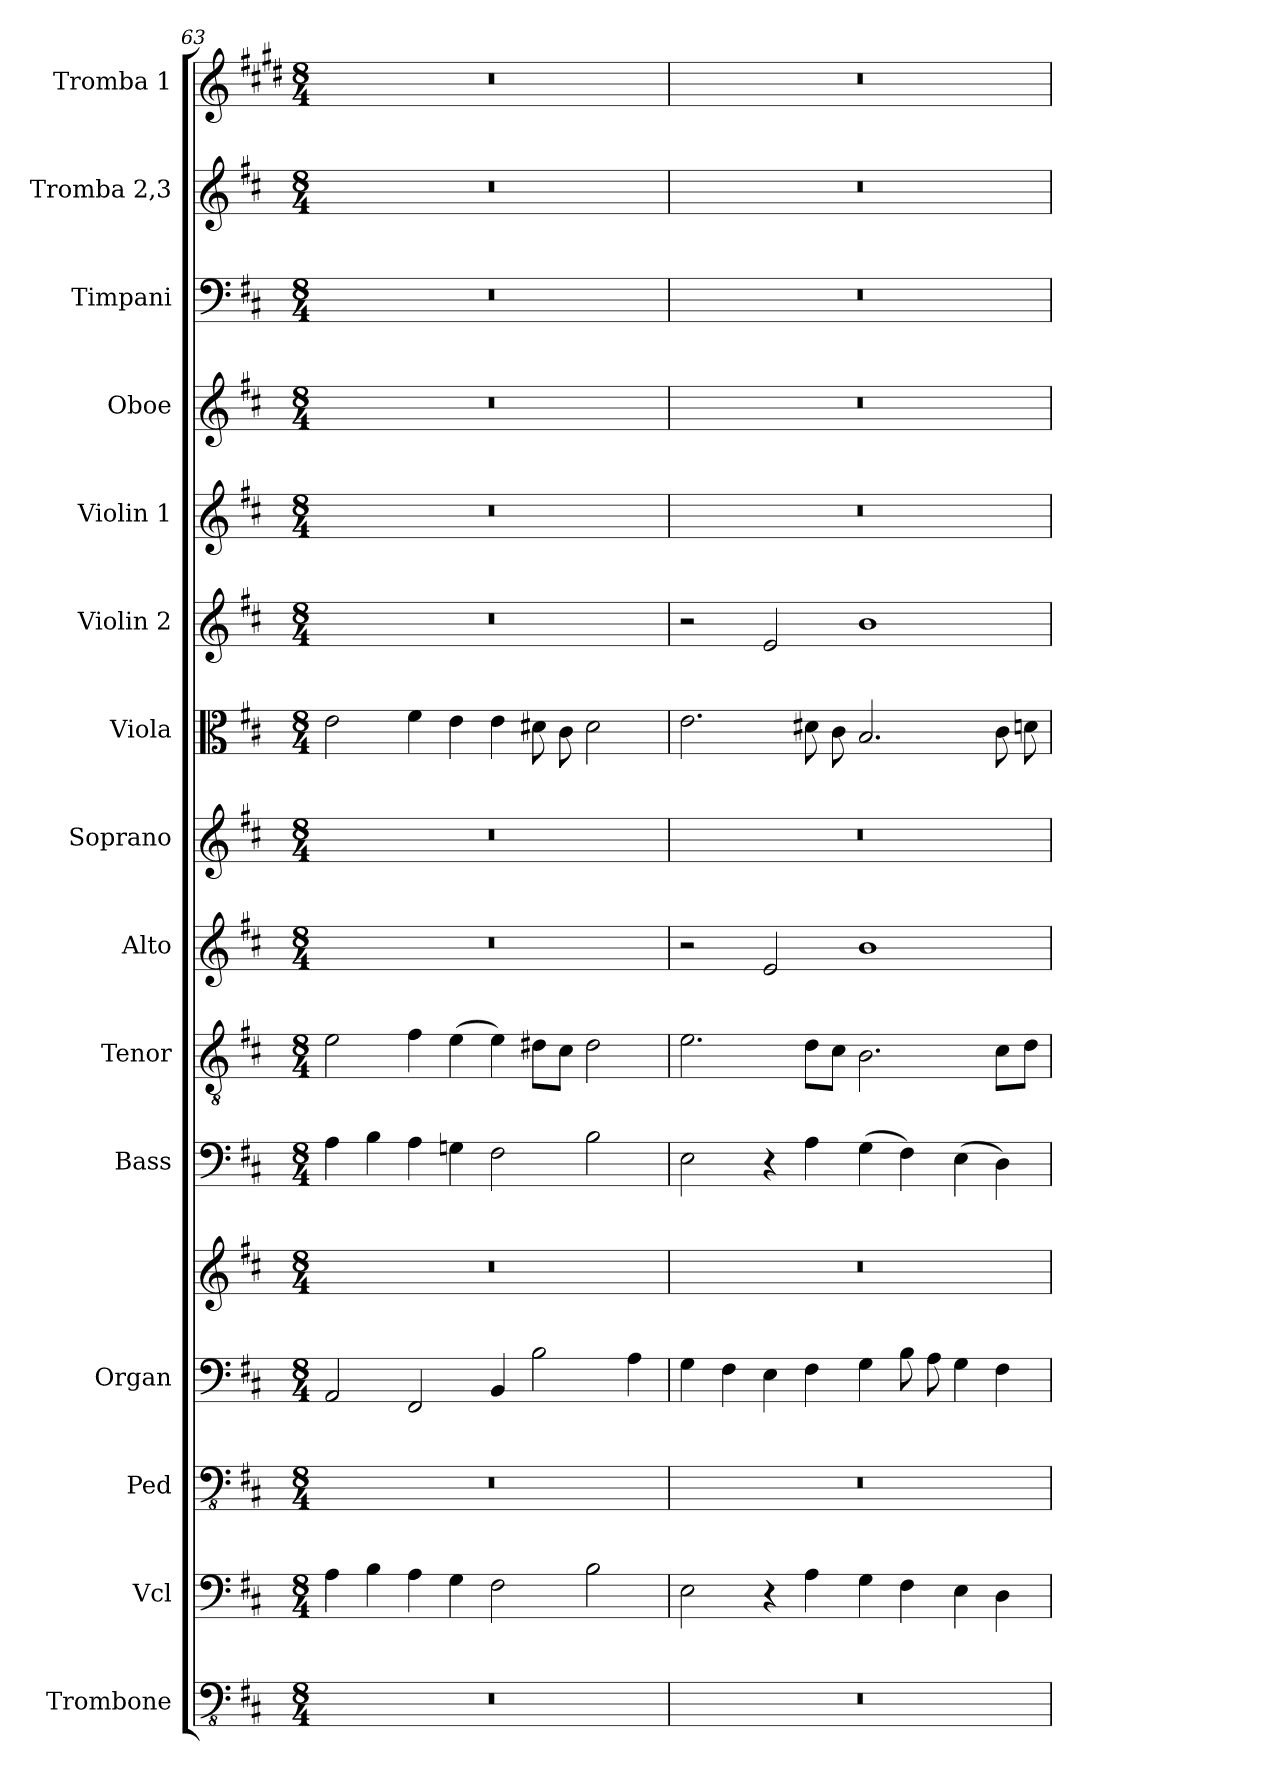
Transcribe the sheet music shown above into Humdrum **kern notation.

**kern	**kern	**kern	**kern	**kern	**kern	**kern	**kern	**kern	**kern	**kern	**kern	**kern	**kern	**kern	**kern
*part15	*part14	*part13	*part12	*part12	*part11	*part10	*part9	*part8	*part7	*part6	*part5	*part4	*part3	*part2	*part1
*staff16	*staff15	*staff14	*staff13	*staff12	*staff11	*staff10	*staff9	*staff8	*staff7	*staff6	*staff5	*staff4	*staff3	*staff2	*staff1
*I"Trombone	*I"Vcl	*I"Ped	*I"Organ	*	*I"Bass	*I"Tenor	*I"Alto	*I"Soprano	*I"Viola	*I"Violin 2	*I"Violin 1	*I"Oboe	*I"Timpani	*I"Tromba 2,3	*I"Tromba 1
*I'Trb	*	*	*	*	*	*	*	*I'S	*	*	*	*I'Ob	*I'Timp	*	*
*clefFv4	*clefF4	*clefFv4	*clefF4	*clefG2	*clefF4	*clefGv2	*clefG2	*clefG2	*clefC3	*clefG2	*clefG2	*clefG2	*clefF4	*clefG2	*clefG2
*	*	*	*	*	*	*	*	*	*	*	*	*	*	*	*ITrd1c2
*k[f#c#]	*k[f#c#]	*k[f#c#]	*k[f#c#]	*k[f#c#]	*k[f#c#]	*k[f#c#]	*k[f#c#]	*k[f#c#]	*k[f#c#]	*k[f#c#]	*k[f#c#]	*k[f#c#]	*k[f#c#]	*k[f#c#]	*k[f#c#]
*M8/4	*M8/4	*M8/4	*M8/4	*M8/4	*M8/4	*M8/4	*M8/4	*M8/4	*M8/4	*M8/4	*M8/4	*M8/4	*M8/4	*M8/4	*M8/4
=63	=63	=63	=63	=63	=63	=63	=63	=63	=63	=63	=63	=63	=63	=63	=63
0r	4A\	0r	2AA/	0r	4A\	2e\	0r	0r	2e\	0r	0r	0r	0r	0r	0r
.	4B\	.	.	.	4B\	.	.	.	.	.	.	.	.	.	.
.	4A\	.	2FF#/	.	4A\	4f#\	.	.	4f#\	.	.	.	.	.	.
.	4G\	.	.	.	4Gn\	(4e\	.	.	4e\	.	.	.	.	.	.
.	2F#\	.	4BB/	.	2F#\	4e\)	.	.	4e\	.	.	.	.	.	.
.	.	.	2B\	.	.	8d#X\L	.	.	8d#X\	.	.	.	.	.	.
.	.	.	.	.	.	8c#\J	.	.	8c#\	.	.	.	.	.	.
.	2B\	.	.	.	2B\	2d#\	.	.	2d#\	.	.	.	.	.	.
.	.	.	4A\	.	.	.	.	.	.	.	.	.	.	.	.
=64	=64	=64	=64	=64	=64	=64	=64	=64	=64	=64	=64	=64	=64	=64	=64
0r	2E\	0r	4G\	0r	2E\	2.e\	2r	0r	2.e\	2r	0r	0r	0r	0r	0r
.	.	.	4F#\	.	.	.	.	.	.	.	.	.	.	.	.
.	4r	.	4E\	.	4r	.	2e/	.	.	2e/	.	.	.	.	.
.	4A\	.	4F#\	.	4A\	8d\L	.	.	8d#X\	.	.	.	.	.	.
.	.	.	.	.	.	8c#\J	.	.	8c#\	.	.	.	.	.	.
.	4G\	.	4G\	.	(4G\	2.B\	1b	.	2.B/	1b	.	.	.	.	.
.	4F#\	.	8B\	.	4F#\)	.	.	.	.	.	.	.	.	.	.
.	.	.	8A\	.	.	.	.	.	.	.	.	.	.	.	.
.	4E\	.	4G\	.	(4E\	.	.	.	.	.	.	.	.	.	.
.	4D\	.	4F#\	.	4D\)	8c#\L	.	.	8c#\	.	.	.	.	.	.
.	.	.	.	.	.	8d\J	.	.	8dn\	.	.	.	.	.	.
=	=	=	=	=	=	=	=	=	=	=	=	=	=	=	=
*-	*-	*-	*-	*-	*-	*-	*-	*-	*-	*-	*-	*-	*-	*-	*-
